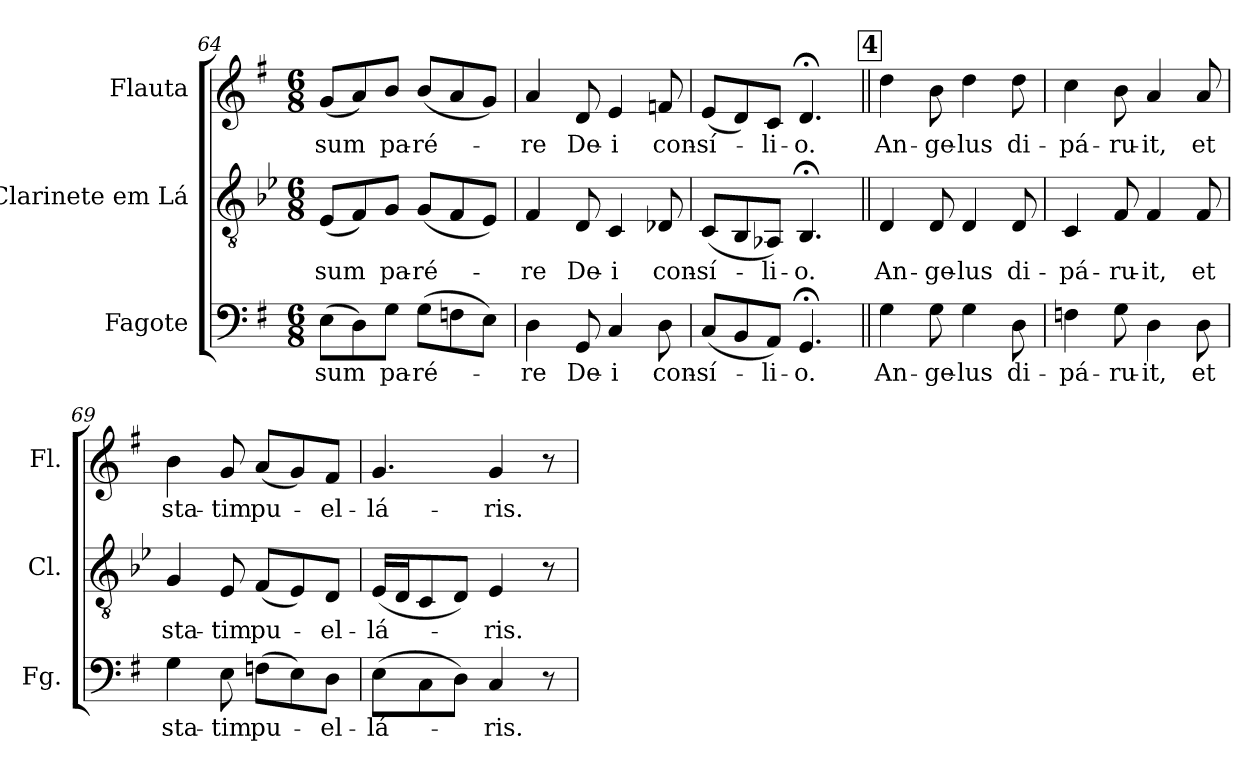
**kern	**text	**kern	**text	**kern	**text
*part3	*part3	*part2	*part2	*part1	*part1
*staff3	*staff3	*staff2	*staff2	*staff1	*staff1
*I"Fagote	*	*I"Clarinete em Lá	*	*I"Flauta	*
*I'Fg.	*	*I'Cl.	*	*I'Fl.	*
*clefF4	*	*clefGv2	*	*clefG2	*
*	*	*ITrd2c3	*	*	*
*k[f#]	*	*k[f#]	*	*k[f#]	*
*G:	*	*G:	*	*G:	*
*M6/8	*	*M6/8	*	*M6/8	*
=64	=64	=64	=64	=64	=64
!	!LO:LY:b:color=#000000	!	!	!	!
!	!	!	!LO:LY:b:color=#000000	!	!
!	!	!	!	!	!LO:LY:b:color=#000000
(8Ei\L	sum	(8Ci/L	sum	(8gi/L	sum
8Di\)	.	8Di/)	.	8ai/)	.
!	!LO:LY:b:color=#000000	!	!	!	!
!	!	!	!LO:LY:b:color=#000000	!	!
!	!	!	!	!	!LO:LY:b:color=#000000
8Gi\J	pa-	8Ei/J	pa-	8bi/J	pa-
!	!LO:LY:b:color=#000000	!	!	!	!
!	!	!	!LO:LY:b:color=#000000	!	!
!	!	!	!	!	!LO:LY:b:color=#000000
(8Gi\L	-ré-	(8Ei/L	-ré-	(8bi/L	-ré-
8Fni\	.	8Di/	.	8ai/	.
8Ei\J)	.	8Ci/J)	.	8gi/J)	.
=65	=65	=65	=65	=65	=65
!	!LO:LY:b:color=#000000	!	!	!	!
!	!	!	!LO:LY:b:color=#000000	!	!
!	!	!	!	!	!LO:LY:b:color=#000000
4Di\	-re	4Di/	-re	4ai/	-re
!	!LO:LY:b:color=#000000	!	!	!	!
!	!	!	!LO:LY:b:color=#000000	!	!
!	!	!	!	!	!LO:LY:b:color=#000000
8GGi/	De-	8BBi/	De-	8di/	De-
!	!LO:LY:b:color=#000000	!	!	!	!
!	!	!	!LO:LY:b:color=#000000	!	!
!	!	!	!	!	!LO:LY:b:color=#000000
4Ci/	-i	4AAi/	-i	4ei/	-i
!	!LO:LY:b:color=#000000	!	!	!	!
!	!	!	!LO:LY:b:color=#000000	!	!
!	!	!	!	!	!LO:LY:b:color=#000000
8Di\	con-	8BB-Xi/	con-	8fni/	con-
=66	=66	=66	=66	=66	=66
!	!LO:LY:b:color=#000000	!	!	!	!
!	!	!	!LO:LY:b:color=#000000	!	!
!	!	!	!	!	!LO:LY:b:color=#000000
(8Ci/L	-sí-	(8AAi/L	-sí-	(8ei/L	-sí-
8BBi/	.	8GGi/	.	8di/)	.
!	!LO:LY:b:color=#000000	!	!	!	!
!	!	!	!LO:LY:b:color=#000000	!	!
!	!	!	!	!	!LO:LY:b:color=#000000
8AAi/J)	-li-	8FFni/J)	-li-	8ci/J	-li-
!	!LO:LY:b:color=#000000	!	!	!	!
!	!	!	!LO:LY:b:color=#000000	!	!
!	!	!	!	!	!LO:LY:b:color=#000000
4.GG;i/	-o.	4.GG;i/	-o.	4.d;i/	-o.
!!LO:PB:g=z
!!LO:REH:place=s1:B:color=#000000:enc=box:fs=13.1545:t=4
=67||	=67||	=67||	=67||	=67||	=67||
!	!LO:LY:b:color=#000000	!	!	!	!
!	!	!	!LO:LY:b:color=#000000	!	!
!	!	!	!	!	!LO:LY:b:color=#000000
4Gi\	An-	4BBi/	An-	4ddi\	An-
!	!LO:LY:b:color=#000000	!	!	!	!
!	!	!	!LO:LY:b:color=#000000	!	!
!	!	!	!	!	!LO:LY:b:color=#000000
8Gi\	-ge-	8BBi/	-ge-	8bi\	-ge-
!	!LO:LY:b:color=#000000	!	!	!	!
!	!	!	!LO:LY:b:color=#000000	!	!
!	!	!	!	!	!LO:LY:b:color=#000000
4Gi\	-lus	4BBi/	-lus	4ddi\	-lus
!	!LO:LY:b:color=#000000	!	!	!	!
!	!	!	!LO:LY:b:color=#000000	!	!
!	!	!	!	!	!LO:LY:b:color=#000000
8Di\	di-	8BBi/	di-	8ddi\	di-
=68	=68	=68	=68	=68	=68
!	!LO:LY:b:color=#000000	!	!	!	!
!	!	!	!LO:LY:b:color=#000000	!	!
!	!	!	!	!	!LO:LY:b:color=#000000
4Fni\	-pá-	4AAi/	-pá-	4cci\	-pá-
!	!LO:LY:b:color=#000000	!	!	!	!
!	!	!	!LO:LY:b:color=#000000	!	!
!	!	!	!	!	!LO:LY:b:color=#000000
8Gi\	-ru-	8Di/	-ru-	8bi\	-ru-
!	!LO:LY:b:color=#000000	!	!	!	!
!	!	!	!LO:LY:b:color=#000000	!	!
!	!	!	!	!	!LO:LY:b:color=#000000
4Di\	-it,	4Di/	-it,	4ai/	-it,
!	!LO:LY:b:color=#000000	!	!	!	!
!	!	!	!LO:LY:b:color=#000000	!	!
!	!	!	!	!	!LO:LY:b:color=#000000
8Di\	et	8Di/	et	8ai/	et
=69	=69	=69	=69	=69	=69
!	!LO:LY:b:color=#000000	!	!	!	!
!	!	!	!LO:LY:b:color=#000000	!	!
!	!	!	!	!	!LO:LY:b:color=#000000
4Gi\	sta-	4Ei/	sta-	4bi\	sta-
!	!LO:LY:b:color=#000000	!	!	!	!
!	!	!	!LO:LY:b:color=#000000	!	!
!	!	!	!	!	!LO:LY:b:color=#000000
8Ei\	-tim	8Ci/	-tim	8gi/	-tim
!	!LO:LY:b:color=#000000	!	!	!	!
!	!	!	!LO:LY:b:color=#000000	!	!
!	!	!	!	!	!LO:LY:b:color=#000000
(8Fni\L	pu-	(8Di/L	pu-	(8ai/L	pu-
8Ei\)	.	8Ci/)	.	8gi/)	.
!	!LO:LY:b:color=#000000	!	!	!	!
!	!	!	!LO:LY:b:color=#000000	!	!
!	!	!	!	!	!LO:LY:b:color=#000000
8Di\J	-el-	8BBi/J	-el-	8f#i/J	-el-
=70	=70	=70	=70	=70	=70
!	!LO:LY:b:color=#000000	!	!	!	!
!	!	!	!LO:LY:b:color=#000000	!	!
!	!	!	!	!	!LO:LY:b:color=#000000
(8Ei\L	-lá-	(16Ci/LL	-lá-	4.gi/	-lá-
.	.	16BBi/J	.	.	.
8Ci\	.	8AAi/	.	.	.
8Di\J)	.	8BBi/J)	.	.	.
!	!LO:LY:b:color=#000000	!	!	!	!
!	!	!	!LO:LY:b:color=#000000	!	!
!	!	!	!	!	!LO:LY:b:color=#000000
4Ci/	-ris.	4Ci/	-ris.	4gi/	-ris.
8r	.	8r	.	8r	.
=	=	=	=	=	=
*-	*-	*-	*-	*-	*-
